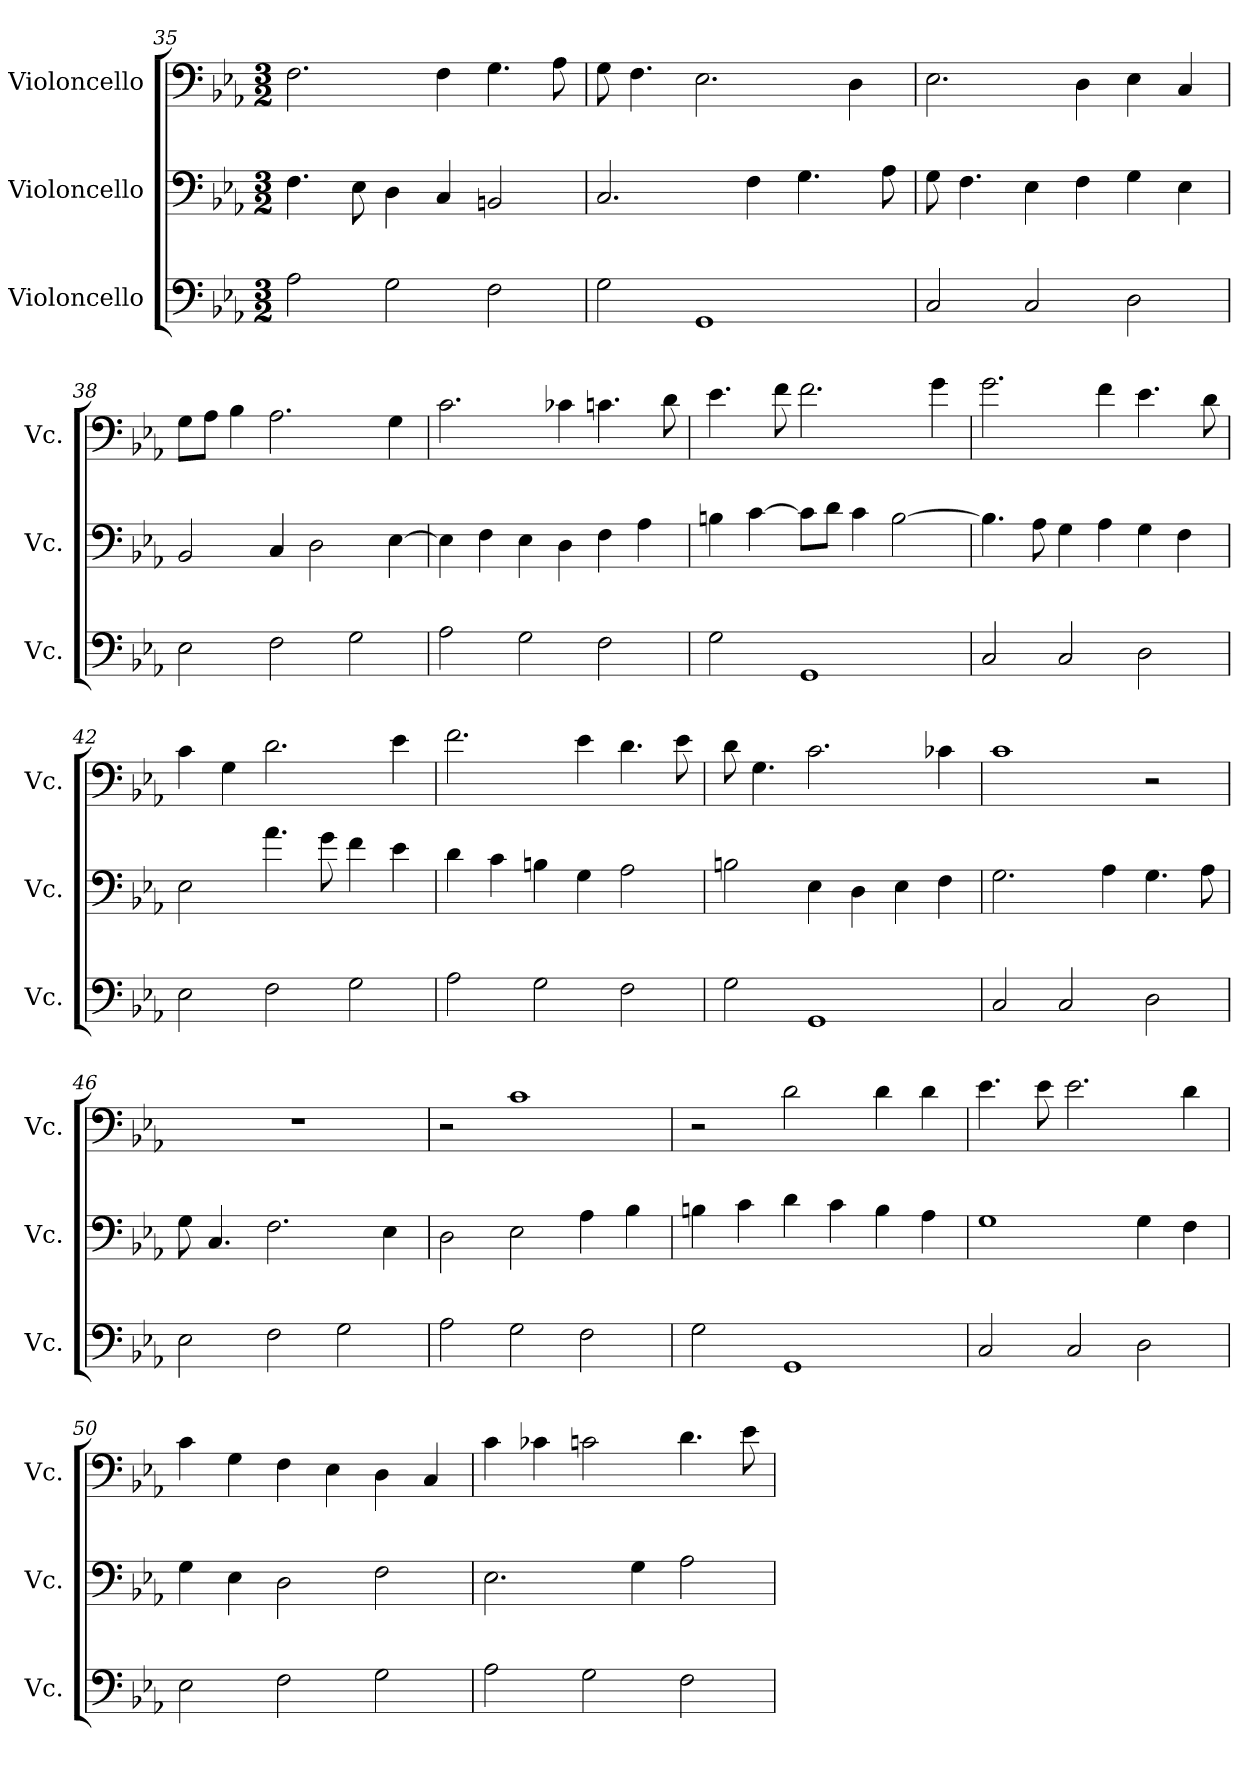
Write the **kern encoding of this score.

**kern	**kern	**kern
*part3	*part2	*part1
*staff3	*staff2	*staff1
*I"Violoncello	*I"Violoncello	*I"Violoncello
*I'Vc.	*I'Vc.	*I'Vc.
*clefF4	*clefF4	*clefF4
*k[b-e-a-]	*k[b-e-a-]	*k[b-e-a-]
*M3/2	*M3/2	*M3/2
=35	=35	=35
2A-\	4.F\	2.F\
.	8E-\	.
2G\	4D\	.
.	4C/	4F\
2F\	2BBn/	4.G\
.	.	8A-\
=36	=36	=36
2G\	2.C/	8G\
.	.	4.F\
1GG	.	2.E-\
.	4F\	.
.	4.G\	.
.	.	4D\
.	8A-\	.
=37	=37	=37
2C/	8G\	2.E-\
.	4.F\	.
2C/	4E-\	.
.	4F\	4D\
2D\	4G\	4E-\
.	4E-\	4C/
=38	=38	=38
2E-\	2BB-/	8G\L
.	.	8A-\J
.	.	4B-\
2F\	4C/	2.A-\
.	2D\	.
2G\	.	.
.	[4E-\	4G\
!!LO:PB:g=z
=39	=39	=39
2A-\	4E-\]	2.c\
.	4F\	.
2G\	4E-\	.
.	4D\	4c-X\
2F\	4F\	4.cn\
.	4A-\	.
.	.	8d\
=40	=40	=40
2G\	4Bn\	4.e-\
.	[4c\	.
.	.	8f\
1GG	8c\L]	2.f\
.	8d\J	.
.	4c\	.
.	[2B\	.
.	.	4g\
=41	=41	=41
2C/	4.B\]	2.g\
.	8A-\	.
2C/	4G\	.
.	4A-\	4f\
2D\	4G\	4.e-\
.	4F\	.
.	.	8d\
=42	=42	=42
2E-\	2E-\	4c\
.	.	4G\
2F\	4.a-\	2.d\
.	8g\	.
2G\	4f\	.
.	4e-\	4e-\
!!LO:LB:g=z
=43	=43	=43
2A-\	4d\	2.f\
.	4c\	.
2G\	4Bn\	.
.	4G\	4e-\
2F\	2A-\	4.d\
.	.	8e-\
=44	=44	=44
2G\	2Bn\	8d\
.	.	4.G\
1GG	4E-\	2.c\
.	4D\	.
.	4E-\	.
.	4F\	4c-X\
=45	=45	=45
2C/	2.G\	1c
2C/	.	.
.	4A-\	.
2D\	4.G\	2r
.	8A-\	.
=46	=46	=46
2E-\	8G\	1.r
.	4.C/	.
2F\	2.F\	.
2G\	.	.
.	4E-\	.
=47	=47	=47
2A-\	2D\	2r
2G\	2E-\	1c
2F\	4A-\	.
.	4B-\	.
=48	=48	=48
2G\	4Bn\	2r
.	4c\	.
1GG	4d\	2d\
.	4c\	.
.	4B\	4d\
.	4A-\	4d\
!!LO:LB:g=z
=49	=49	=49
2C/	1G	4.e-\
.	.	8e-\
2C/	.	2.e-\
2D\	4G\	.
.	4F\	4d\
=50	=50	=50
2E-\	4G\	4c\
.	4E-\	4G\
2F\	2D\	4F\
.	.	4E-\
2G\	2F\	4D\
.	.	4C/
=51	=51	=51
2A-\	2.E-\	4c\
.	.	4c-X\
2G\	.	2cn\
.	4G\	.
2F\	2A-\	4.d\
.	.	8e-\
=	=	=
*-	*-	*-
